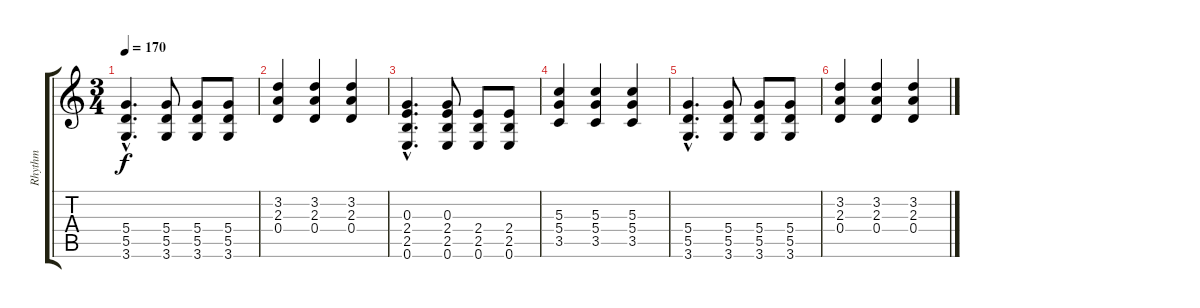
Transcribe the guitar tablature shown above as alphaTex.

\track ("Rhythm" "Rhythm") {instrument distortionguitar}
\staff {score tabs}
\tuning (E4 B3 G3 D3 A2 E2) {hide}
\ts (3 4)
\tempo 170
\clef g2
\ks c
(5.4{hac} 5.5{hac} 3.6{hac}).4{d dy f} (5.4 5.5 3.6).8 (5.4 5.5 3.6).8 (5.4 5.5 3.6).8 |
(3.2 2.3 0.4).4 (3.2 2.3 0.4).4 (3.2 2.3 0.4).4 |
(0.3{hac} 2.4{hac} 2.5{hac} 0.6{hac}).4{d} (0.3 2.4 2.5 0.6).8 (2.4 2.5 0.6).8 (2.4 2.5 0.6).8 |
(5.3 5.4 3.5).4 (5.3 5.4 3.5).4 (5.3 5.4 3.5).4 |
(5.4{hac} 5.5{hac} 3.6{hac}).4{d} (5.4 5.5 3.6).8 (5.4 5.5 3.6).8 (5.4 5.5 3.6).8 |
(3.2 2.3 0.4).4 (3.2 2.3 0.4).4 (3.2 2.3 0.4).4
